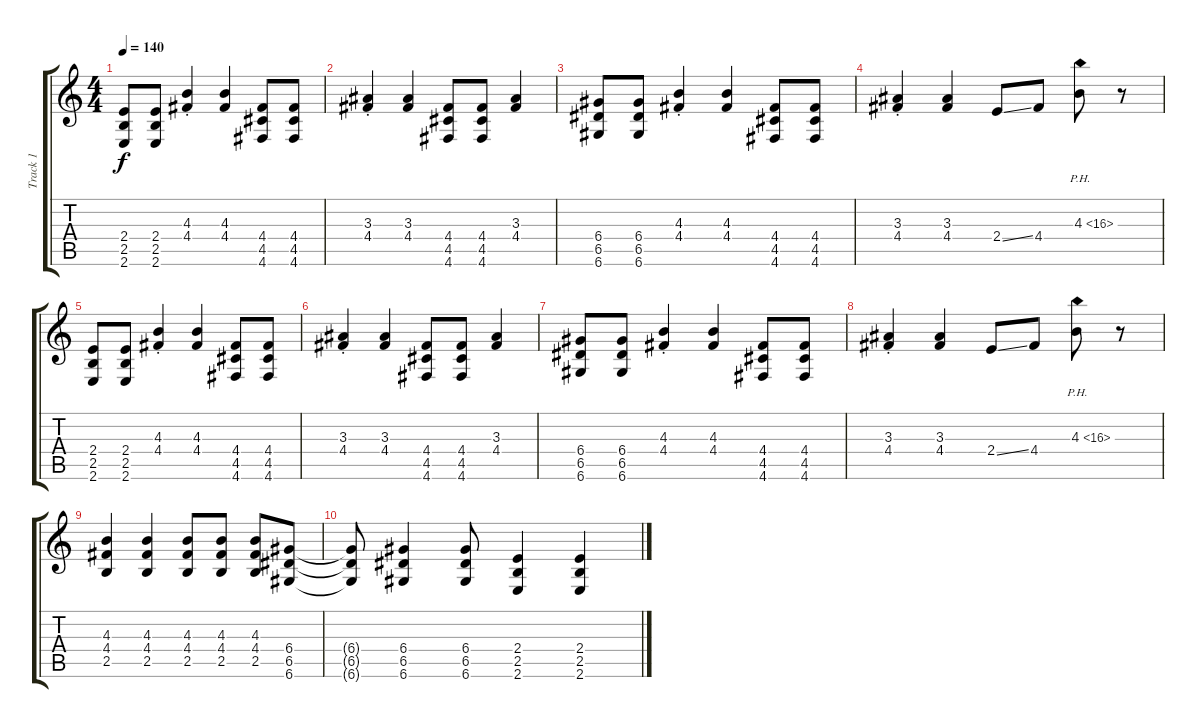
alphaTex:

\track ("Track 1" "Track 1") {instrument overdrivenguitar}
\staff {score tabs}
\tuning (E4 B3 G3 D3 A2 D2) {hide}
\ts (4 4)
\tempo 140
\clef g2
\ks c
(2.4 2.5 2.6).8{dy f} (2.4 2.5 2.6).8 (4.3{st} 4.4{st}).4 (4.3 4.4).4 (4.4 4.5 4.6).8 (4.4 4.5 4.6).8 |
(3.3{st} 4.4{st}).4 (3.3 4.4).4 (4.4 4.5 4.6).8 (4.4 4.5 4.6).8 (3.3 4.4).4 |
(6.4 6.5 6.6).8 (6.4 6.5 6.6).8 (4.3{st} 4.4{st}).4 (4.3 4.4).4 (4.4 4.5 4.6).8 (4.4 4.5 4.6).8 |
(3.3{st} 4.4{st}).4 (3.3 4.4).4 2.4{ss}.8 4.4.8 4.3{ph 12}.8 r.8 |
(2.4 2.5 2.6).8 (2.4 2.5 2.6).8 (4.3{st} 4.4{st}).4 (4.3 4.4).4 (4.4 4.5 4.6).8 (4.4 4.5 4.6).8 |
(3.3{st} 4.4{st}).4 (3.3 4.4).4 (4.4 4.5 4.6).8 (4.4 4.5 4.6).8 (3.3 4.4).4 |
(6.4 6.5 6.6).8 (6.4 6.5 6.6).8 (4.3{st} 4.4{st}).4 (4.3 4.4).4 (4.4 4.5 4.6).8 (4.4 4.5 4.6).8 |
(3.3{st} 4.4{st}).4 (3.3 4.4).4 2.4{ss}.8 4.4.8 4.3{ph 12}.8 r.8 |
(4.3 4.4 2.5).4 (4.3 4.4 2.5).4 (4.3 4.4 2.5).8 (4.3 4.4 2.5).8 (4.3 4.4 2.5).8 (6.4 6.5 6.6).8 |
(6.4{t} 6.5{t} 6.6{t}).8 (6.4 6.5 6.6).4 (6.4 6.5 6.6).8 (2.4 2.5 2.6).4 (2.4 2.5 2.6).4
